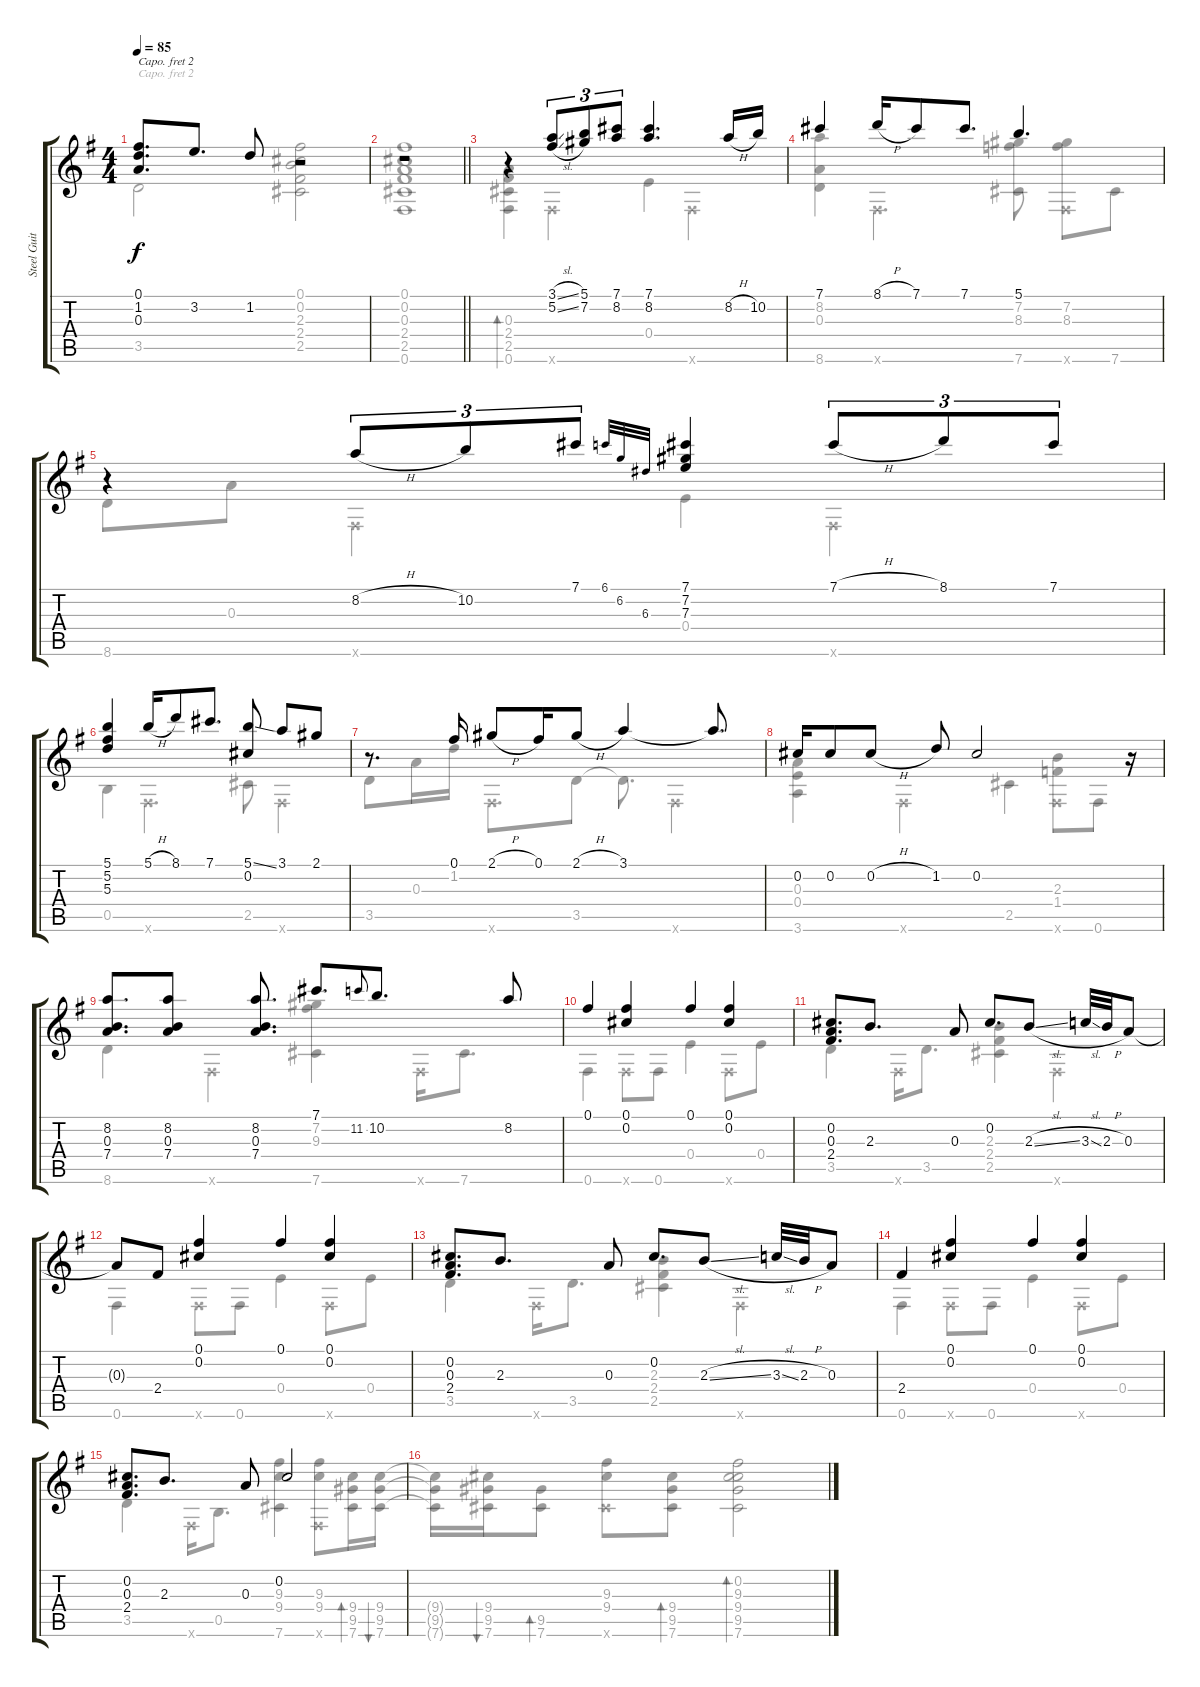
\track ("Steel Guitar" "Steel Guit") {instrument acousticguitarsteel}
\staff {score tabs}
\capo 2
\tuning (E4 B3 G3 D3 A2 E2) {hide}
\voice
\ts (4 4)
\tempo 85
\clef g2
\ks eminor
(0.1 1.2 0.3).8{d dy f} 3.2.8{d} 1.2.8 r.2 |
\barLineRight lightlight
r.1 |
r.4 (3.1{sl} 5.2{sl}).8{tu (3 2)} (5.1 7.2).8{tu (3 2)} (7.1 8.2).8{tu (3 2)} (7.1 8.2).4{d} 8.2{h}.16 10.2.16 |
7.1.4 8.1{h}.16 7.1.8 7.1.8{d} 5.1.4{d} |
r.4 8.2{h}.8{tu (3 2)} 10.2.8{tu (3 2)} 7.1.8{tu (3 2)} 6.1.32{gr onbeat} 6.2.32{gr onbeat} 6.3.32{gr onbeat} (7.1 7.2 7.3).4 7.1{h}.8{tu (3 2)} 8.1.8{tu (3 2)} 7.1.8{tu (3 2)} |
(5.1 5.2 5.3).4 5.1{h}.16 8.1.8 7.1.8{d} (5.1{ss} 0.2).8 3.1.8 2.1.8 |
r.8{d} 0.1.16 2.1{h}.8 0.1.16 2.1{h}.8 3.1.4 3.1{t}.8{d} |
0.2.16 0.2.8 0.2{h}.8 1.2.8 0.2.2 r.16 |
(8.2 0.3 7.4).8{d} (8.2 0.3 7.4).8 (8.2 0.3 7.4).8{d} 7.1.8{d} 11.2.8{gr onbeat} 10.2.8{d} 8.2.8 |
0.1.4 (0.1 0.2).4 0.1.4 (0.1 0.2).4 |
(0.2 0.3 2.4).8{d} 2.3.8{d} 0.3.8 0.2.8{d} 2.3{sl}.8 3.3{sl}.32 2.3{h}.32 0.3.8 |
0.3{t}.8 2.4.8 (0.1 0.2).4 0.1.4 (0.1 0.2).4 |
(0.2 0.3 2.4).8{d} 2.3.8{d} 0.3.8 0.2.8{d} 2.3{sl}.8 3.3{sl}.32 2.3{h}.32 0.3.8 |
2.4.4 (0.1 0.2).4 0.1.4 (0.1 0.2).4 |
(0.2 0.3 2.4).8{d} 2.3.8{d} 0.3.8 0.2.2 |
\voice
\clef g2
\ottava regular
\simile none
\ks eminor
3.5.2{dy f} (0.1 0.2 2.3 2.4 2.5).2 |
\barLineRight lightlight
(0.1 0.2 0.3 2.4 2.5 0.6).1 |
(0.3 2.4 2.5 0.6).4{bd 30} 0.6{x}.4 0.4.4 0.6{x}.4 |
(8.2 0.3 8.6).4 0.6{x}.4{d} (7.2 8.3 7.6).8 (7.2 8.3 0.6{x}).8 7.6.8 |
8.6.8 0.3.8 0.6{x}.4 0.4.4 0.6{x}.4 |
0.5.4 0.6{x}.4{d} 2.5.8 0.6{x}.4 |
3.5.8 0.3.16 1.2.16 0.6{x}.8{d} 3.5.8 3.5{t}.8{d} 0.6{x}.4 |
(0.3 0.4 3.6).4 0.6{x}.4 2.5.4 (2.3 1.4 0.6{x}).8 0.6.8 |
8.6.4 0.6{x}.4 (7.2 9.3 7.6).4 0.6{x}.16 7.6.8{d} |
0.6.4 0.6{x}.8 0.6.8 0.4.4 0.6{x}.8 0.4.8 |
3.5.4 0.6{x}.16 3.5.8{d} (2.3 2.4 2.5).4 0.6{x}.4 |
0.6.4 0.6{x}.8 0.6.8 0.4.4 0.6{x}.8 0.4.8 |
3.5.4 0.6{x}.16 3.5.8{d} (2.3 2.4 2.5).4 0.6{x}.4 |
0.6.4 0.6{x}.8 0.6.8 0.4.4 0.6{x}.8 0.4.8 |
3.5.4 0.6{x}.16 0.5.8{d} (9.3 9.4 7.6).4 (9.3 9.4 0.6{x}).8 (9.4 9.5 7.6).16{bd 30} (9.4 9.5 7.6).16{bu 30} |
(9.4{t} 9.5{t} 7.6{t}).16 (9.4 9.5 7.6).16{bu 30} (9.5 7.6).8{bd 30} (9.3 9.4 7.6{x}).8 (9.4 9.5 7.6).8{bd 30} (0.2 9.3 9.4 9.5 7.6).2{bd 30}
